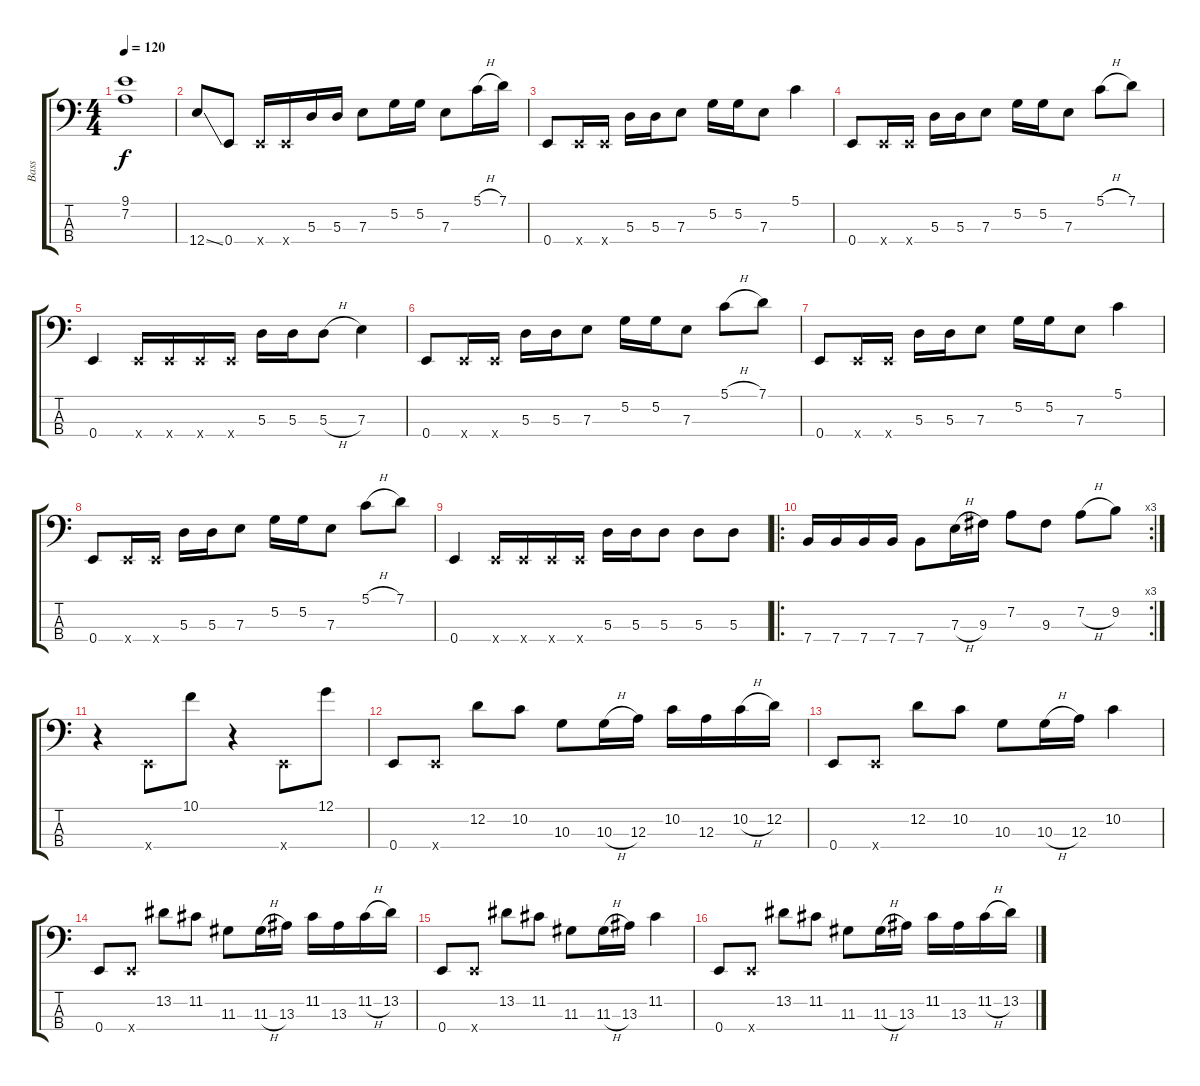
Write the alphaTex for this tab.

\track ("Bass" "Bass") {instrument slapbass1}
\staff {score tabs}
\tuning (G2 D2 A1 E1) {hide}
\ts (4 4)
\tempo 120
\clef f4
\ks c
(9.1 7.2).1{dy f instrument electricbassfinger} |
12.4{ss}.8{instrument slapbass1} 0.4.8 0.4{x}.16 0.4{x}.16 5.3.16 5.3.16 7.3.8 5.2.16 5.2.16 7.3.8 5.1{h}.16 7.1.16 |
0.4.8 0.4{x}.16 0.4{x}.16 5.3.16 5.3.16 7.3.8 5.2.16 5.2.16 7.3.8 5.1.4 |
0.4.8 0.4{x}.16 0.4{x}.16 5.3.16 5.3.16 7.3.8 5.2.16 5.2.16 7.3.8 5.1{h}.8 7.1.8 |
0.4.4 0.4{x}.16 0.4{x}.16 0.4{x}.16 0.4{x}.16 5.3.16 5.3.16 5.3{h}.8 7.3.4 |
0.4.8 0.4{x}.16 0.4{x}.16 5.3.16 5.3.16 7.3.8 5.2.16 5.2.16 7.3.8 5.1{h}.8 7.1.8 |
0.4.8 0.4{x}.16 0.4{x}.16 5.3.16 5.3.16 7.3.8 5.2.16 5.2.16 7.3.8 5.1.4 |
0.4.8 0.4{x}.16 0.4{x}.16 5.3.16 5.3.16 7.3.8 5.2.16 5.2.16 7.3.8 5.1{h}.8 7.1.8 |
0.4.4 0.4{x}.16 0.4{x}.16 0.4{x}.16 0.4{x}.16 5.3.16 5.3.16 5.3.8 5.3.8 5.3.8 |
\ro
\rc 3
7.4.16 7.4.16 7.4.16 7.4.16 7.4.8 7.3{h}.16 9.3.16 7.2.8 9.3.8 7.2{h}.8 9.2.8 |
r.4 0.4{x}.8 10.1.8 r.4 0.4{x}.8 12.1.8 |
0.4.8 0.4{x}.8 12.2.8 10.2.8 10.3.8 10.3{h}.16 12.3.16 10.2.16 12.3.16 10.2{h}.16 12.2.16 |
0.4.8 0.4{x}.8 12.2.8 10.2.8 10.3.8 10.3{h}.16 12.3.16 10.2.4 |
0.4.8 0.4{x}.8 13.2.8 11.2.8 11.3.8 11.3{h}.16 13.3.16 11.2.16 13.3.16 11.2{h}.16 13.2.16 |
0.4.8 0.4{x}.8 13.2.8 11.2.8 11.3.8 11.3{h}.16 13.3.16 11.2.4 |
0.4.8 0.4{x}.8 13.2.8 11.2.8 11.3.8 11.3{h}.16 13.3.16 11.2.16 13.3.16 11.2{h}.16 13.2.16
